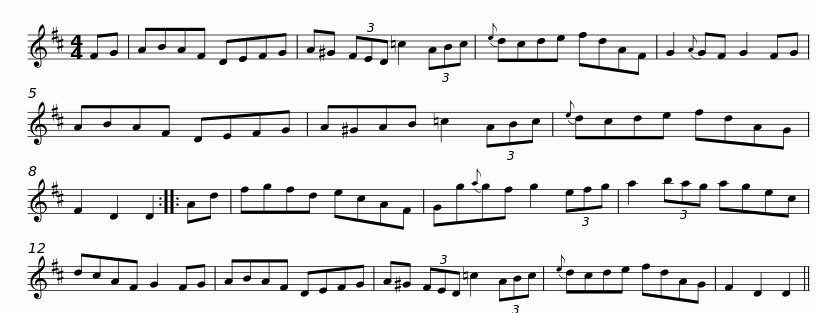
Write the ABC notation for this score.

X:1
L:1/8
M:4/4
I:linebreak $
K:D
V:1 treble
V:1
 FG | ABAF DEFG | A^G (3FED =c2 (3ABc |{e} dcde fdAF | G2{A} GF G2 FG | %5
 ABAF DEFG |$ A^GAB =c2 (3ABc |{e} dcde fdAG | F2 D2 D2 :: Ad | %10
 fgfd ecAF | Gg{a}gf g2 (3efg |$ a2 (3bag agec | dcAF G2 FG | ABAF DEFG | %15
 A^G (3FED =c2 (3ABc |{e} dcde fdAG |$ F2 D2 D2 || %18
